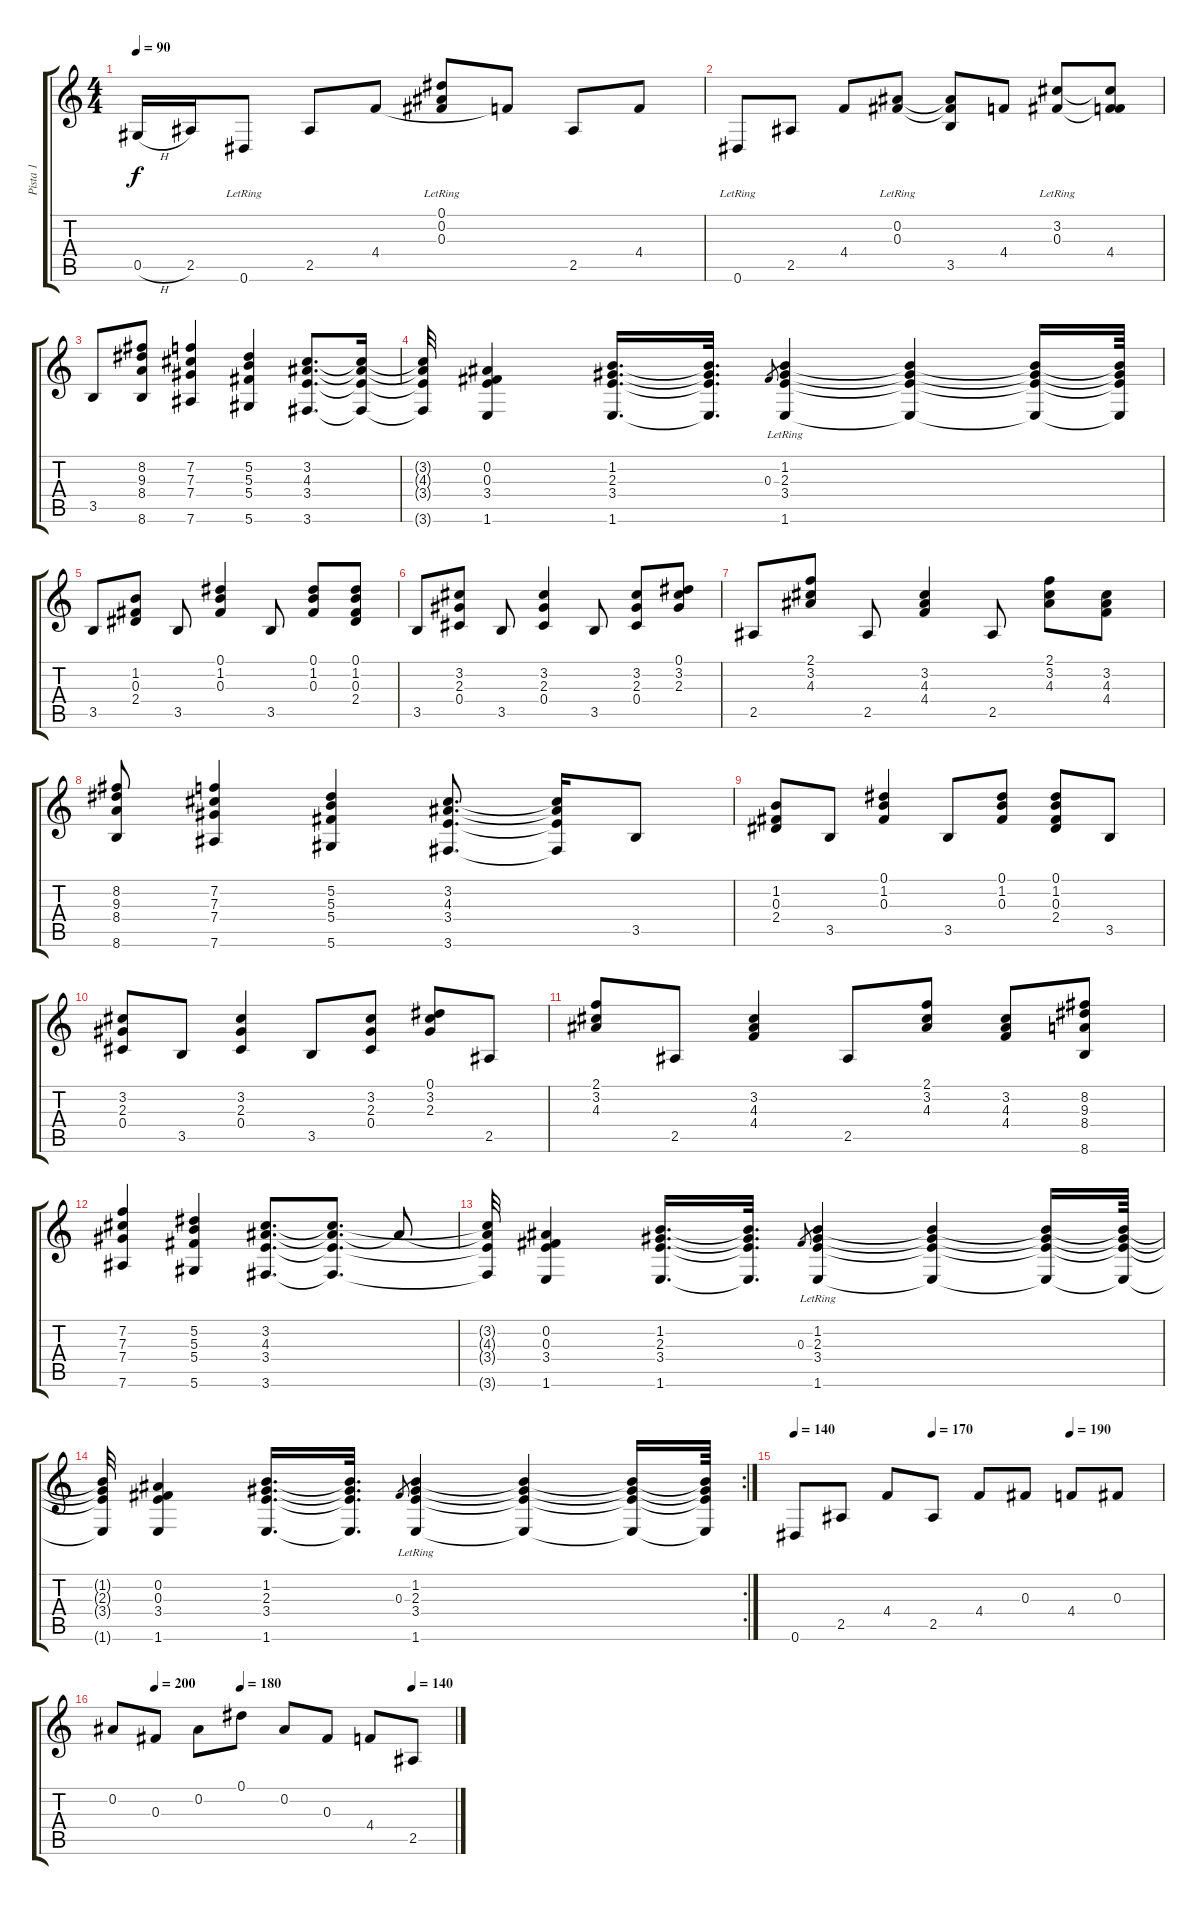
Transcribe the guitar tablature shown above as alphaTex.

\track ("Pista 1" "Pista 1") {instrument acousticguitarsteel}
\staff {score tabs}
\tuning (Eb4 Bb3 Gb3 Db3 Ab2 Eb2) {hide}
\ts (4 4)
\tempo 90
\clef g2
\ks c
0.5{h}.16{dy f} 2.5.16 0.6{lr}.8 2.5.8 4.4.8 (0.1{lr} 0.2{lr} 0.3{lr}).8 4.4{t}.8 2.5.8 4.4.8 |
0.6{lr}.8 2.5.8 4.4.8 (0.2{lr} 0.3{lr}).8 (0.2{t} 0.3{t} 3.5).8 4.4.8 (3.2{lr} 0.3{lr}).8 (3.2{t} 0.3{t} 4.4).8 |
3.5.8 (8.2 9.3 8.4 8.6).8 (7.2 7.3 7.4 7.6).4 (5.2 5.3 5.4 5.6).4 (3.2 4.3 3.4 3.6).8{d} (3.2{t} 4.3{t} 3.4{t} 3.6{t}).16 |
(3.2{t} 4.3{t} 3.4{t} 3.6{t}).32 (0.2 0.3 3.4 1.6).4 (1.2 2.3 3.4 1.6).16{d} (1.2{t} 2.3{t} 3.4{t} 1.6{t}).32{d} 0.3.8{gr} (1.2{lr} 2.3{lr} 3.4{lr} 1.6).4 (1.2{t} 2.3{t} 3.4{t} 1.6{t}).4 (1.2{t} 2.3{t} 3.4{t} 1.6{t}).16 (1.2{t} 2.3{t} 3.4{t} 1.6{t}).64 |
3.5.8 (1.2 0.3 2.4).8 3.5.8 (0.1 1.2 0.3).4 3.5.8 (0.1 1.2 0.3).8 (0.1 1.2 0.3 2.4).8 |
3.5.8 (3.2 2.3 0.4).8 3.5.8 (3.2 2.3 0.4).4 3.5.8 (3.2 2.3 0.4).8 (0.1 3.2 2.3).8 |
2.5.8 (2.1 3.2 4.3).8 2.5.8 (3.2 4.3 4.4).4 2.5.8 (2.1 3.2 4.3).8 (3.2 4.3 4.4).8 |
(8.2 9.3 8.4 8.6).8 (7.2 7.3 7.4 7.6).4 (5.2 5.3 5.4 5.6).4 (3.2 4.3 3.4 3.6).8{d} (3.2{t} 4.3{t} 3.4{t} 3.6{t}).16 3.5.8 |
(1.2 0.3 2.4).8 3.5.8 (0.1 1.2 0.3).4 3.5.8 (0.1 1.2 0.3).8 (0.1 1.2 0.3 2.4).8 3.5.8 |
(3.2 2.3 0.4).8 3.5.8 (3.2 2.3 0.4).4 3.5.8 (3.2 2.3 0.4).8 (0.1 3.2 2.3).8 2.5.8 |
(2.1 3.2 4.3).8 2.5.8 (3.2 4.3 4.4).4 2.5.8 (2.1 3.2 4.3).8 (3.2 4.3 4.4).8 (8.2 9.3 8.4 8.6).8 |
(7.2 7.3 7.4 7.6).4 (5.2 5.3 5.4 5.6).4 (3.2 4.3 3.4 3.6).8{d} (3.2{t} 4.3{t} 3.4{t} 3.6{t}).8{d} 4.3{t}.8 |
(3.2{t} 4.3{t} 3.4{t} 3.6{t}).32 (0.2 0.3 3.4 1.6).4 (1.2 2.3 3.4 1.6).16{d} (1.2{t} 2.3{t} 3.4{t} 1.6{t}).32{d} 0.3.8{gr} (1.2{lr} 2.3{lr} 3.4{lr} 1.6{lr}).4 (1.2{t} 2.3{t} 3.4{t} 1.6{t}).4 (1.2{t} 2.3{t} 3.4{t} 1.6{t}).16 (1.2{t} 2.3{t} 3.4{t} 1.6{t}).64 |
\rc 2
(1.2{t} 2.3{t} 3.4{t} 1.6{t}).32 (0.2 0.3 3.4 1.6).4 (1.2 2.3 3.4 1.6).16{d} (1.2{t} 2.3{t} 3.4{t} 1.6{t}).32{d} 0.3.8{gr} (1.2{lr} 2.3{lr} 3.4{lr} 1.6{lr}).4 (1.2{t} 2.3{t} 3.4{t} 1.6{t}).4 (1.2{t} 2.3{t} 3.4{t} 1.6{t}).16 (1.2{t} 2.3{t} 3.4{t} 1.6{t}).64 |
\tempo 140
\tempo (170 0.375)
\tempo (190 0.75)
0.6.8 2.5.8 4.4.8 2.5.8 4.4.8 0.3.8 4.4.8 0.3.8 |
\tempo (200 0.125)
\tempo (180 0.375)
\tempo (140 0.875)
0.2.8 0.3.8 0.2.8 0.1.8 0.2.8 0.3.8 4.4.8 2.5.8
